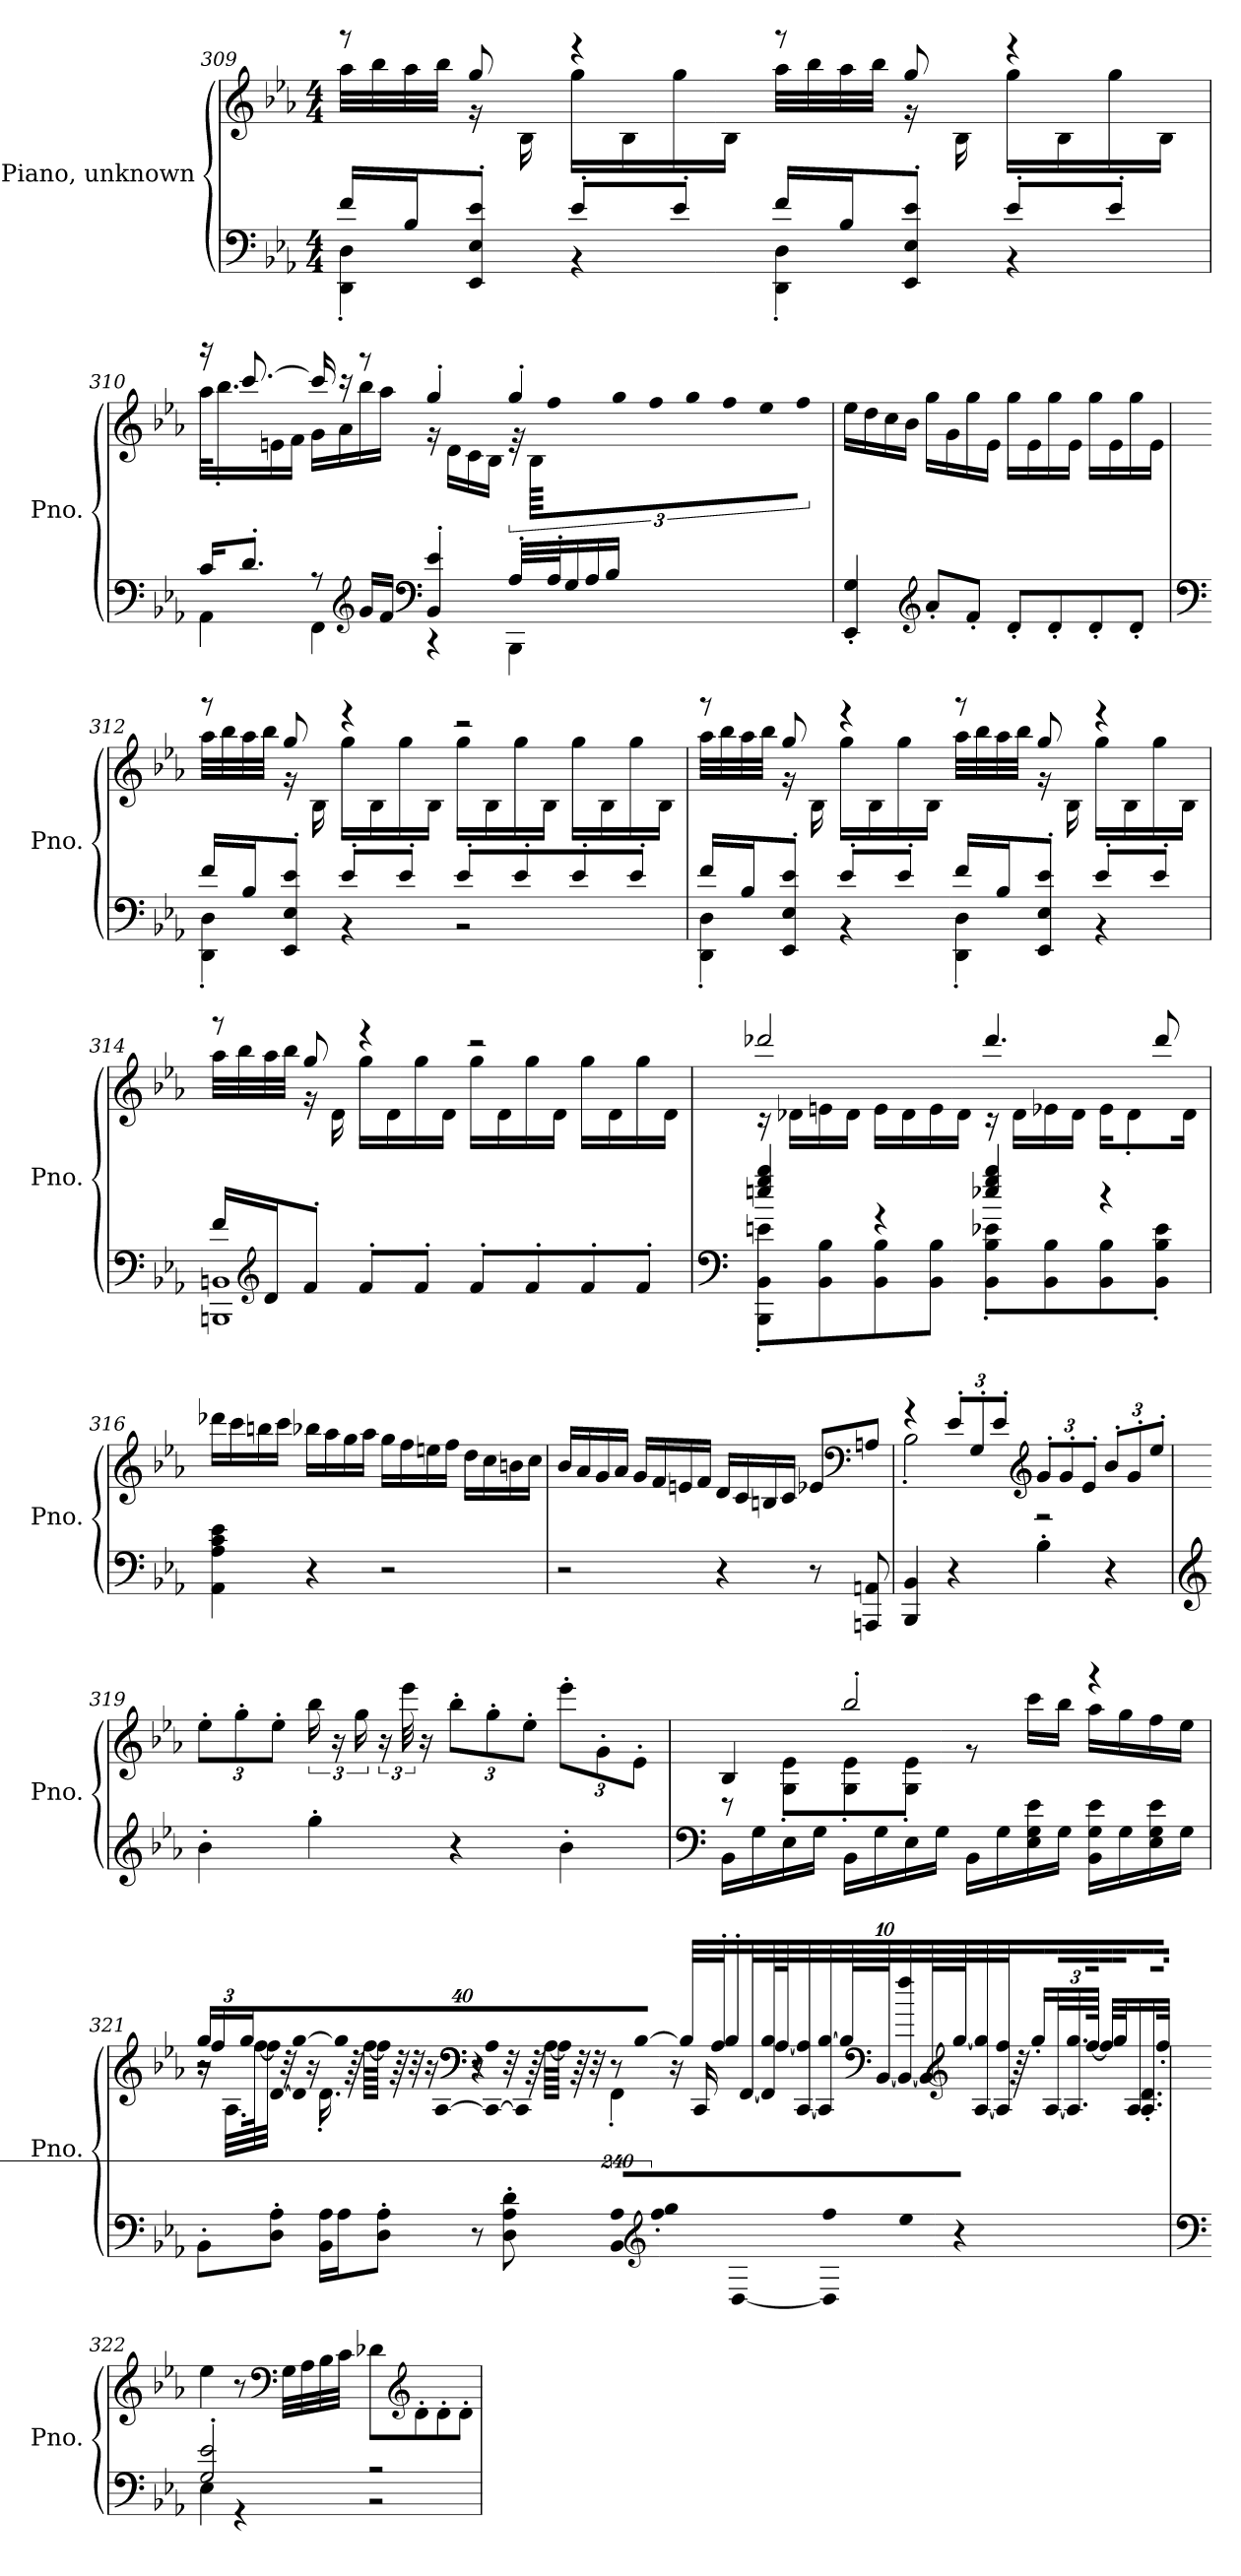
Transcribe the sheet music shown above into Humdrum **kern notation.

**kern	**kern
*part1	*part1
*staff2	*staff1
*I"Piano, unknown	*
*I'Pno.	*
*clefF4	*clefG2
*k[b-e-a-]	*k[b-e-a-]
*M4/4	*M4/4
=309	=309
*^	*^
16f/LL	4DD\' 4D\'	8r	32aa-\LLL
.	.	.	32bb-\
16B-/J	.	.	32aa-\
.	.	.	32bb-\JJJ
8EE-/' 8E-/' 8e-/'J	.	8gg/	16r
.	.	.	16B-\
8e-'/L	4r	4r	16gg\LL
.	.	.	16B-\
8e-'/J	.	.	16gg\
.	.	.	16B-\JJ
16f/LL	4DD\' 4D\'	8r	32aa-\LLL
.	.	.	32bb-\
16B-/J	.	.	32aa-\
.	.	.	32bb-\JJJ
8EE-/' 8E-/' 8e-/'J	.	8gg/	16r
.	.	.	16B-\
8e-'/L	4r	4r	16gg\LL
.	.	.	16B-\
8e-'/J	.	.	16gg\
.	.	.	16B-\JJ
!!LO:LB:g=z	!!
=310	=310	=310	=310
16c/KL	4AA-\	16r	32aa-\KLL
.	.	.	16.bb-'\
8.d'/J	.	[8.ccc/	.
.	.	.	16en\
.	.	.	16f\JJ
8r	4FF\	16ccc/]	16g\LL
.	.	16r	16a-\
*clefG2	*	*	*
16g/LL	.	8r	16bb-\
16f/JJ	.	.	16aa-\JJ
*clefF4	*	*	*
4BB-/' 4e-/'	4r	4gg'/	16r
.	.	.	16d\LL
.	.	.	16c\
.	.	.	16B-\JJ
32A-'/LLL	4BBB-\	4gg'/	48r
.	.	.	96B-\KLLL
32A-'/J	.	.	32ff\
16G/	.	.	32gg\
.	.	.	32ff\
16A-/	.	.	32gg\
.	.	.	32ff\
16B-/JJ	.	.	32ee-\
.	.	.	32ff\JJJ
*v	*v	*	*
*	*v	*v
=311	=311
4EE-/' 4G/'	16ee-\LL
.	16dd\
.	16cc\
.	16b-\JJ
*clefG2	*
8a-'/L	16gg\LL
.	16g\
8f'/J	16gg\
.	16e-\JJ
8d'/L	16gg\LL
.	16e-\
8d'/	16gg\
.	16e-\JJ
8d'/	16gg\LL
.	16e-\
8d'/J	16gg\
.	16e-\JJ
!!LO:LB:g=z
=312	=312
*clefF4	*
*^	*^
16f/LL	4DD\' 4D\'	8r	32aa-\LLL
.	.	.	32bb-\
16B-/J	.	.	32aa-\
.	.	.	32bb-\JJJ
8EE-/' 8E-/' 8e-/'J	.	8gg/	16r
.	.	.	16B-\
8e-'/L	4r	4r	16gg\LL
.	.	.	16B-\
8e-'/J	.	.	16gg\
.	.	.	16B-\JJ
8e-'/L	2r	2r	16gg\LL
.	.	.	16B-\
8e-'/	.	.	16gg\
.	.	.	16B-\JJ
8e-'/	.	.	16gg\LL
.	.	.	16B-\
8e-'/J	.	.	16gg\
.	.	.	16B-\JJ
=313	=313	=313	=313
16f/LL	4DD\' 4D\'	8r	32aa-\LLL
.	.	.	32bb-\
16B-/J	.	.	32aa-\
.	.	.	32bb-\JJJ
8EE-/' 8E-/' 8e-/'J	.	8gg/	16r
.	.	.	16B-\
8e-'/L	4r	4r	16gg\LL
.	.	.	16B-\
8e-'/J	.	.	16gg\
.	.	.	16B-\JJ
16f/LL	4DD\' 4D\'	8r	32aa-\LLL
.	.	.	32bb-\
16B-/J	.	.	32aa-\
.	.	.	32bb-\JJJ
8EE-/' 8E-/' 8e-/'J	.	8gg/	16r
.	.	.	16B-\
8e-'/L	4r	4r	16gg\LL
.	.	.	16B-\
8e-'/J	.	.	16gg\
.	.	.	16B-\JJ
!!LO:PB:g=z	!!
=314	=314	=314	=314
16f/LL	1BBBn 1BBn	8r	32aa-\LLL
.	.	.	32bb-\
*clefG2	*	*	*
16d/J	.	.	32aa-\
.	.	.	32bb-\JJJ
8f'/J	.	8gg/	16r
.	.	.	16d\
8f'/L	.	4r	16gg\LL
.	.	.	16d\
8f'/J	.	.	16gg\
.	.	.	16d\JJ
8f'/L	.	2r	16gg\LL
.	.	.	16d\
8f'/	.	.	16gg\
.	.	.	16d\JJ
8f'/	.	.	16gg\LL
.	.	.	16d\
8f'/J	.	.	16gg\
.	.	.	16d\JJ
=315	=315	=315	=315
*clefF4	*	*	*
4een/ 4gg/ 4bb-/	8BBB-\' 8BB-\' 8en\'L	2ddd-X/	16r
.	.	.	16d-X\LL
.	8BB-\ 8B-\	.	16en\
.	.	.	16d-\JJ
4r	8BB-\ 8B-\	.	16e\LL
.	.	.	16d-\
.	8BB-\ 8B-\J	.	16e\
.	.	.	16d-\JJ
4ee-X/ 4gg/ 4bb-/	8BB-\' 8B-\' 8e-X\'L	4.ddd-/	16r
.	.	.	16d-\LL
.	8BB-\ 8B-\	.	16e-X\
.	.	.	16d-\JJ
4r	8BB-\ 8B-\	.	16e-\KL
.	.	.	8d-'\
.	8BB-\' 8B-\' 8e-\'J	8ddd-/	.
.	.	.	16d-\Jk
*v	*v	*	*
*	*v	*v
!!LO:LB:g=z
=316	=316
4AA-\ 4A-\ 4c\ 4e-\	16ddd-X\LL
.	16ccc\
.	16bbn\
.	16ccc\JJ
4r	16bb-X\LL
.	16aa-\
.	16gg\
.	16aa-\JJ
2r	16gg\LL
.	16ff\
.	16een\
.	16ff\JJ
.	16dd\LL
.	16cc\
.	16bn\
.	16cc\JJ
=317	=317
2r	16b-/LL
.	16a-/
.	16g/
.	16a-/JJ
.	16g/LL
.	16f/
.	16en/
.	16f/JJ
4r	16d/LL
.	16c/
.	16Bn/
.	16c/JJ
8r	8e-X/L
*	*clefF4
8AAAn/ 8AAn/	8An/J
!!LO:LB:g=z
=318	=318
*	*^
4BBB-/ 4BB-/	4r	2B-'\
*	*Xbrackettup	*
4r	12e-'/L	.
.	12G'/	.
.	12e-'/J	.
*	*clefG2	*
4B-'\	12g'/L	2r
.	12g'/	.
.	12e-'/J	.
4r	12b-'/L	.
.	12g'/	.
.	12ee-'/J	.
*	*v	*v
=319	=319
*clefG2	*
4b-'\	12ee-'\L
.	12gg'\
.	12ee-'\J
*	*brackettup
4gg'\	24bb-\
.	24r
.	24gg\
.	24r
.	48eee-\
.	16r
*	*Xbrackettup
4r	12bb-'\L
.	12gg'\
.	12ee-'\J
4b-'\	12eee-'\L
.	12g'\
.	12e-'\J
!!LO:LB:g=z
=320	=320
*clefF4	*
*	*^
16BB-\LL	4B-/	8r
16G\	.	.
16E-\	.	8G\' 8e-\'L
16G\JJ	.	.
16BB-\LL	2bb-'/	8G\' 8e-\'
16G\	.	.
16E-\	.	8G\' 8e-\'J
16G\JJ	.	.
16BB-\LL	.	8r
16G\	.	.
16E-\ 16G\ 16e-\	.	16ccc\LL
16G\JJ	.	16bb-\JJ
16BB-\ 16G\ 16e-\LL	4r	16aa-\LL
16G\	.	16gg\
16E-\ 16G\ 16e-\	.	16ff\
16G\JJ	.	16ee-\JJ
!!LO:LB:g=z
=321	=321	=321
*	*	*^
8BB-'\L	24gg/LL	16r	2r
.	24ff/	.	.
.	.	32.A-\LLL	.
.	24gg/	.	.
.	.	[64ff\K	.
!	!LO:N:vis=32	!	!
8D\' 8A-\'J	[640%23d/L	32ff\JJJ]	.
.	.	32r	.
!	!LO:N:vis=64	!	!
.	960%17d/] [960%17gg/L	.	.
!	!LO:N:vis=256	!	!
.	1920%17gg/L]	.	.
!	!LO:N:vis=256	!	!
.	[1920%17A-/JJ	16r	.
!	!LO:N:vis=32	!	!
.	640%23A-/_ 640%23ff/	.	.
!	!LO:N:vis=256	!	!
.	1920%17A-/LL]	.	.
!	!LO:N:vis=256	!	!
.	[1920%17gg/JJJJJ	.	.
16BB-\ 16A-\LL	32gg/LLL]	16.d'\	.
.	32ff'/J	.	.
16A-\J	16gg'/	.	.
.	.	64r	.
.	.	[64ff\LLLL	.
8D\' 8A-\'J	[40d/L	64ff\JJJJ]	.
.	.	64r	.
.	40d/] 40gg/	.	.
.	.	32r	.
.	[80ff/K	.	.
.	[40A-/ 40ff/]	16r	.
.	40A-/] [40gg/	.	.
.	80gg/L]	.	.
*	*clefF4	*	*
*	*brackettup	*	*
8r	[80BB-/J	8r	4r
.	40BB-/_ 40ff/	.	.
.	80BB-/L]	.	.
*	*clefG2	*	*
.	[80gg/J	.	.
.	[40A-/ 40gg/]	.	.
.	40A-/] 40ff/JJJ	.	.
.	80r	.	.
8D\' 8A-\' 8d\'	16gg'/LL	32r	.
.	.	64r	.
.	.	[64ff\LLLL	.
*	*Xbrackettup	*	*
.	[48A-/L	64ff\JJJJ]	.
.	.	64r	.
.	48.A-/] 48.gg/	.	.
.	.	32r	.
.	[96ff/JJJk	.	.
!LO:N:vis=16	!	!	!
1920%137BB-/ 1920%137A-/LL	32ff/LLL]	4d'\	8r
.	32gg/J	.	.
.	16A-/	.	.
*clefG2	*	*	*
!LO:N:vis=32	!	!	!
640%23ff'/L	.	.	.
!LO:N:vis=64	!	!	!
960%17gg/L	.	.	.
!LO:N:vis=64	!	!	!
[960%17D/J	16.A-/' 16.d/'	.	16r
!LO:N:vis=32	!	!	!
640%23D/] 640%23ff/	.	.	.
!LO:N:vis=32	!	!	!
640%23ee-/JJJ	.	.	.
.	.	.	16A-/
!LO:N:vis=32	!	!	!
640%23r	.	.	.
.	32ff'/JJk	.	.
.	1920ryy	1920ryy	1920ryy
*	*v	*v	*v
!!LO:LB:g=z
=322	=322
*clefF4	*
*^	*
2G/' 2e-/'	4E-\	4ee-\
.	4r	8r
*	*	*clefF4
.	.	32G\LLL
.	.	32A-\
.	.	32B-\
.	.	32c\JJJ
2r	2r	8d-X\L
*	*	*clefG2
.	.	8d-'\
.	.	8d-'\
.	.	8d-'\J
*v	*v	*
=	=
*-	*-
